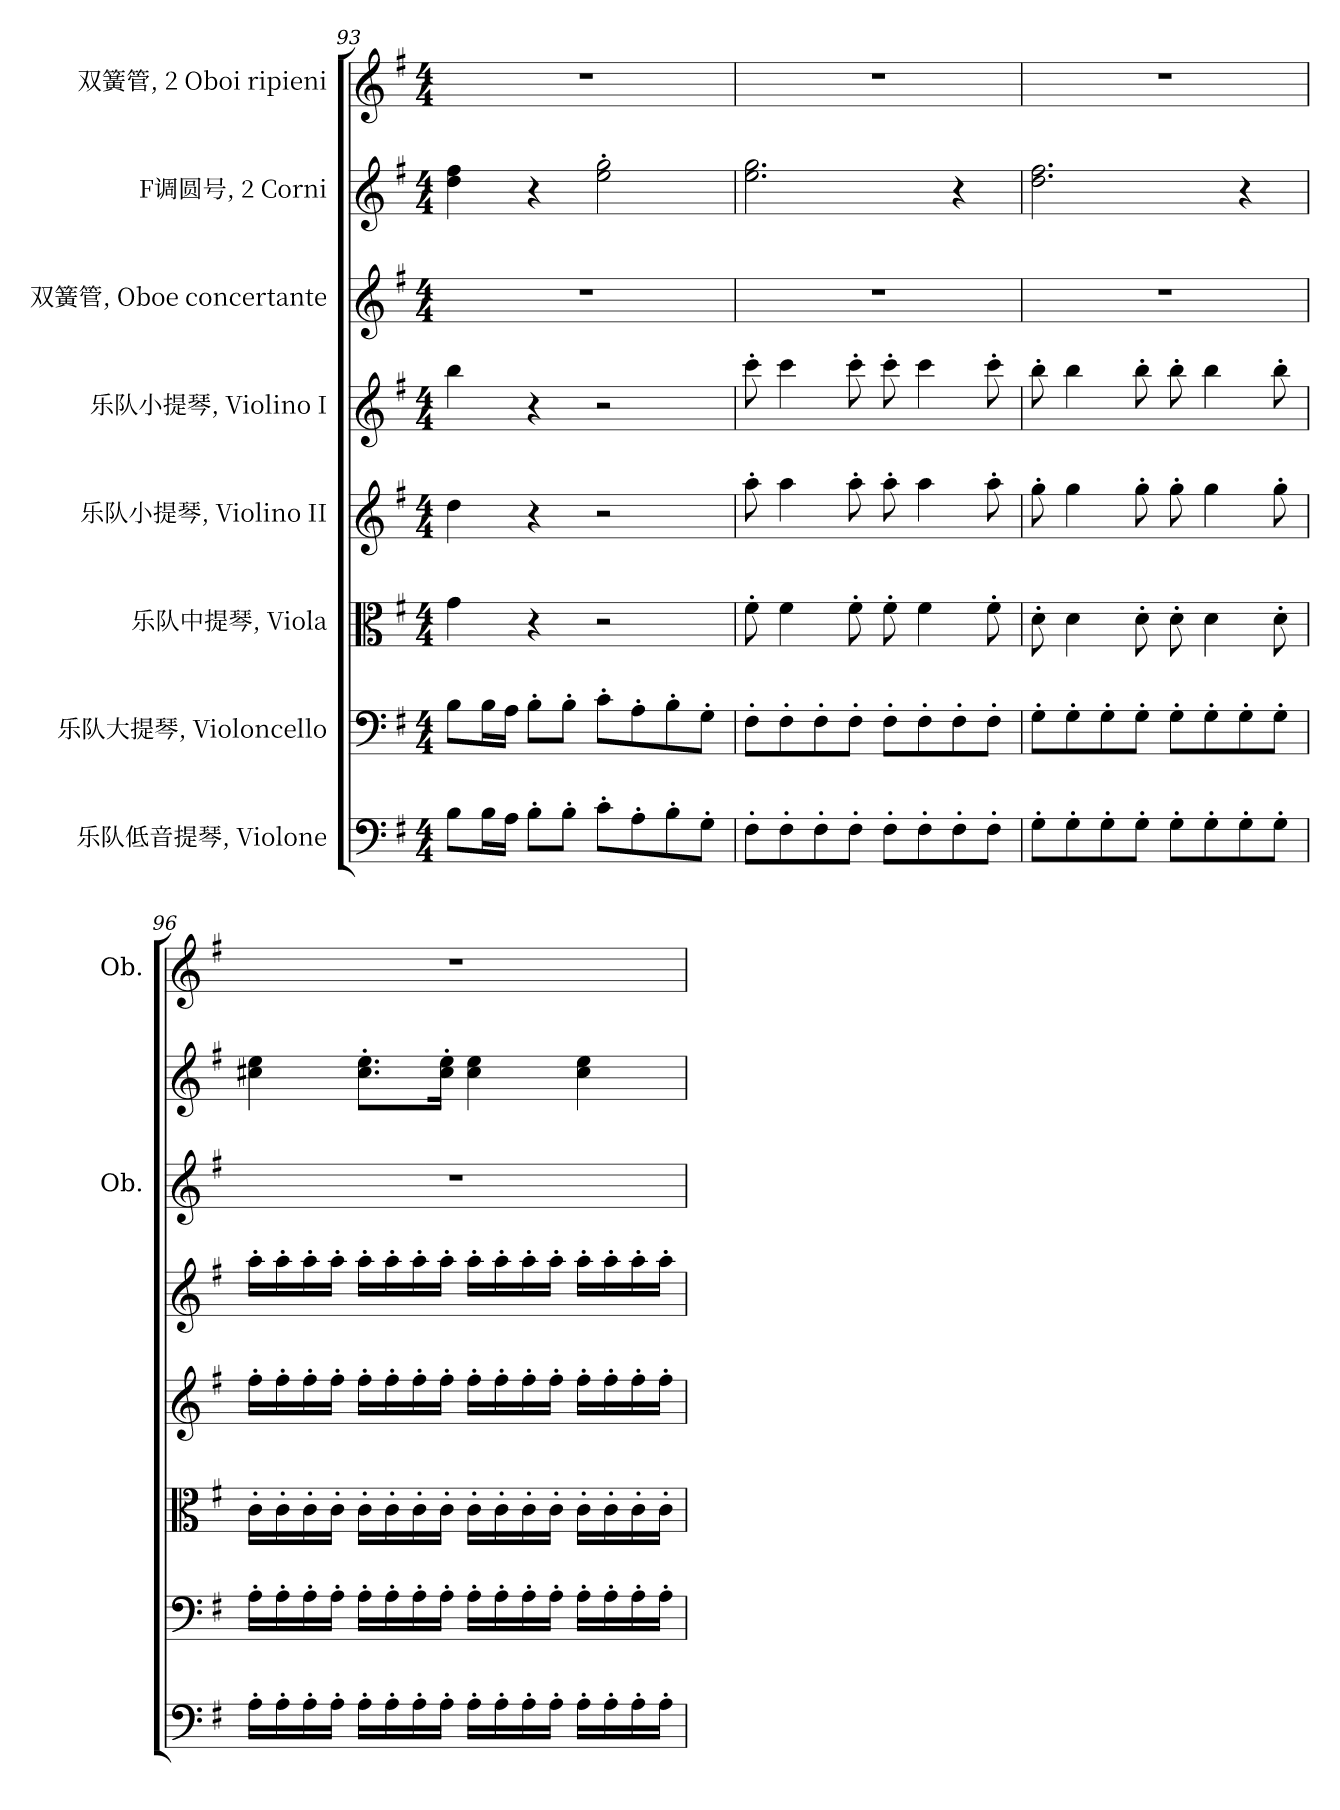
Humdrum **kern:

**kern	**kern	**kern	**kern	**kern	**kern	**kern	**kern
*part8	*part7	*part6	*part5	*part4	*part3	*part2	*part1
*staff8	*staff7	*staff6	*staff5	*staff4	*staff3	*staff2	*staff1
*I"乐队低音提琴, Violone	*I"乐队大提琴, Violoncello	*I"乐队中提琴, Viola	*I"乐队小提琴, Violino II	*I"乐队小提琴, Violino I	*I"双簧管, Oboe concertante	*I"F调圆号, 2 Corni	*I"双簧管, 2 Oboi ripieni
*	*	*	*	*	*I'Ob.	*	*I'Ob.
*clefF4	*clefF4	*clefC3	*clefG2	*clefG2	*clefG2	*clefG2	*clefG2
*ITrd7c12	*	*	*	*	*	*ITrd4c7	*
*k[f#]	*k[f#]	*k[f#]	*k[f#]	*k[f#]	*k[f#]	*k[]	*k[f#]
*M4/4	*M4/4	*M4/4	*M4/4	*M4/4	*M4/4	*M4/4	*M4/4
=93	=93	=93	=93	=93	=93	=93	=93
8BB\L	8B\L	4g\	4dd\	4bb\	1r	4g\ 4b\	1r
16BB\L	16B\L	.	.	.	.	.	.
16AA\JJ	16A\JJ	.	.	.	.	.	.
8BB'\L	8B'\L	4r	4r	4r	.	4r	.
8BB'\J	8B'\J	.	.	.	.	.	.
8C'\L	8c'\L	2r	2r	2r	.	2a\' 2cc\'	.
8AA'\	8A'\	.	.	.	.	.	.
8BB'\	8B'\	.	.	.	.	.	.
8GG'\J	8G'\J	.	.	.	.	.	.
=94	=94	=94	=94	=94	=94	=94	=94
8FF#'\L	8F#'\L	8f#'\	8aa'\	8ccc'\	1r	2.a\ 2.cc\	1r
8FF#'\	8F#'\	4f#\	4aa\	4ccc\	.	.	.
8FF#'\	8F#'\	.	.	.	.	.	.
8FF#'\J	8F#'\J	8f#'\	8aa'\	8ccc'\	.	.	.
8FF#'\L	8F#'\L	8f#'\	8aa'\	8ccc'\	.	.	.
8FF#'\	8F#'\	4f#\	4aa\	4ccc\	.	.	.
8FF#'\	8F#'\	.	.	.	.	4r	.
8FF#'\J	8F#'\J	8f#'\	8aa'\	8ccc'\	.	.	.
=95	=95	=95	=95	=95	=95	=95	=95
8GG'\L	8G'\L	8d'\	8gg'\	8bb'\	1r	2.g\ 2.b\	1r
8GG'\	8G'\	4d\	4gg\	4bb\	.	.	.
8GG'\	8G'\	.	.	.	.	.	.
8GG'\J	8G'\J	8d'\	8gg'\	8bb'\	.	.	.
8GG'\L	8G'\L	8d'\	8gg'\	8bb'\	.	.	.
8GG'\	8G'\	4d\	4gg\	4bb\	.	.	.
8GG'\	8G'\	.	.	.	.	4r	.
8GG'\J	8G'\J	8d'\	8gg'\	8bb'\	.	.	.
!!LO:PB:g=z
=96	=96	=96	=96	=96	=96	=96	=96
16AA'\LL	16A'\LL	16c'\LL	16ff#'\LL	16aa'\LL	1r	4f#X\ 4a\	1r
16AA'\	16A'\	16c'\	16ff#'\	16aa'\	.	.	.
16AA'\	16A'\	16c'\	16ff#'\	16aa'\	.	.	.
16AA'\JJ	16A'\JJ	16c'\JJ	16ff#'\JJ	16aa'\JJ	.	.	.
16AA'\LL	16A'\LL	16c'\LL	16ff#'\LL	16aa'\LL	.	8.f#\' 8.a\'L	.
16AA'\	16A'\	16c'\	16ff#'\	16aa'\	.	.	.
16AA'\	16A'\	16c'\	16ff#'\	16aa'\	.	.	.
16AA'\JJ	16A'\JJ	16c'\JJ	16ff#'\JJ	16aa'\JJ	.	16f#\' 16a\'Jk	.
16AA'\LL	16A'\LL	16c'\LL	16ff#'\LL	16aa'\LL	.	4f#\ 4a\	.
16AA'\	16A'\	16c'\	16ff#'\	16aa'\	.	.	.
16AA'\	16A'\	16c'\	16ff#'\	16aa'\	.	.	.
16AA'\JJ	16A'\JJ	16c'\JJ	16ff#'\JJ	16aa'\JJ	.	.	.
16AA'\LL	16A'\LL	16c'\LL	16ff#'\LL	16aa'\LL	.	4f#\ 4a\	.
16AA'\	16A'\	16c'\	16ff#'\	16aa'\	.	.	.
16AA'\	16A'\	16c'\	16ff#'\	16aa'\	.	.	.
16AA'\JJ	16A'\JJ	16c'\JJ	16ff#'\JJ	16aa'\JJ	.	.	.
=	=	=	=	=	=	=	=
*-	*-	*-	*-	*-	*-	*-	*-
